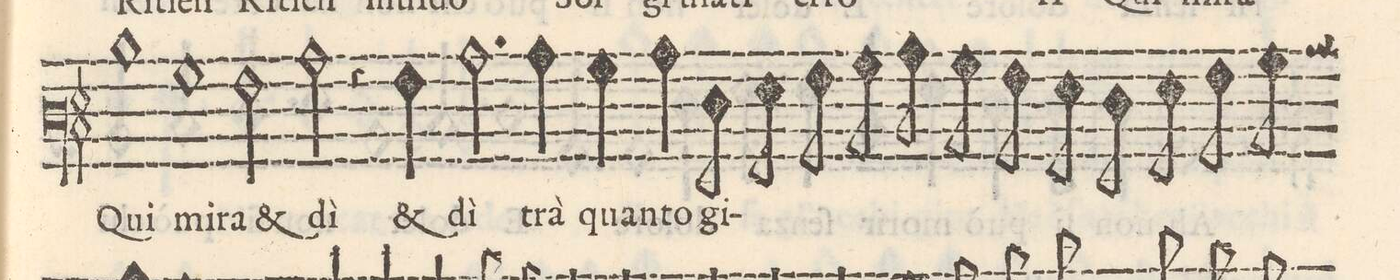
**kern	**text
*I"BASSO	*
*clefF3	*
*k[]	*
*met(c)	*
*M2/1	*
1d	Qui
1B	mi-
=23-	=23-
2A\	-ra &
2c\	di
4r	.
4A\	&
2.c\	di
=24-	=24-
4c\	trà
4B\	quan-
4c\	-to
8F\	gi-
8G\	.
8A\	.
8B\	.
8c\	.
8B\	.
8A\	.
8G\	.
=25-	=25-
8F\	.
8G\	.
8A\	.
8B\	.
*-	*-
